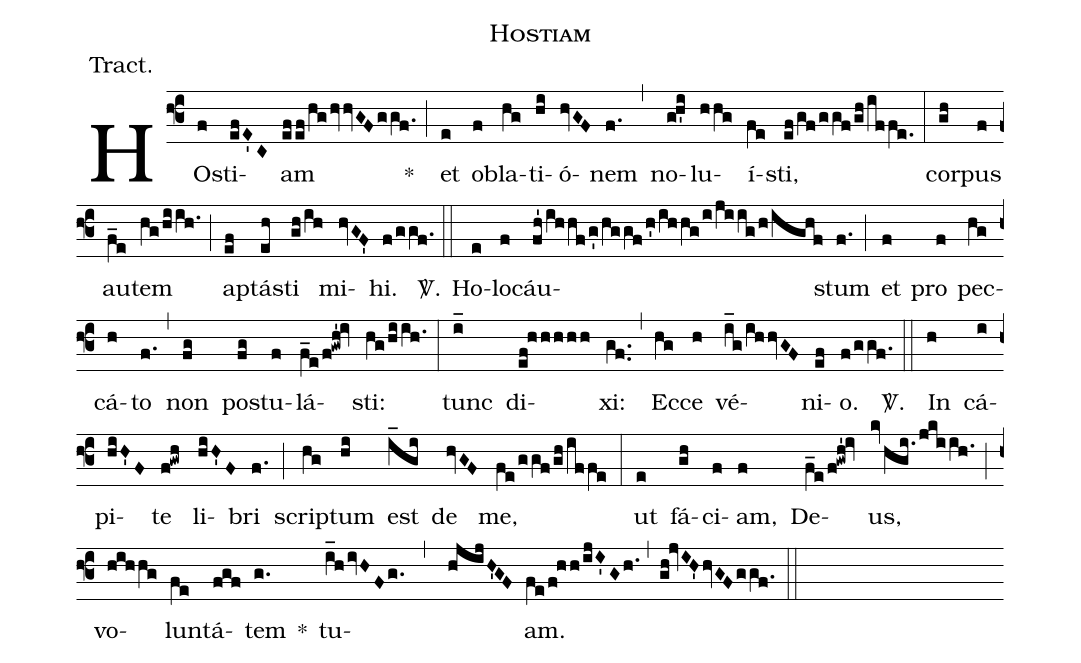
name:Hostiam;
annotation:Tract.;
mode:2;
office-part:Tract;
%%
(f3) HO(f)sti(efE'C)am(ef/ef/hghvvGFggf.) *(;) et(e) ob(f)la(hg)ti(hi)ó(hvGF)nem(f.) (,) no(g!h'i)lu(hhg)í(fe)sti,(ef/gf/ggf/gh/iffe.) (:) cor(gh)pus(f) au(f_e)tem(hg/hi/ih.) (;) ap(ef)tás(eh)ti(gh/ih) mi(hvGF')hi.(f/ggf.) <sp>V/</sp>.(::) Ho(e)lo(f)cáu(fh'/ihhf/g'/hggf/h'/ihhg/i/jiig/h/ighf)stum(f.) (;) et(f) pro(f) pec(hg)cá(h)to(f.) (,) non(fg) po(fg)stu(f)lá(f_e/f!gwh'!iv)sti:(hg/hi/ih.) (:) tunc(i_) di(ef!hh/hhh)xi:(gf..) (,) Ec(hg)ce(h) vé(i_g/ihhvGF)ni(ef)o.(f/ggf.) <sp>V/</sp>.(::) In(h) cá(i)pi(hiH'F)te(f!gwh) li(hiH'F)bri(f.) (;) scrip(hg)tum(hi) est(i_gi) de(hvGF) me,(fe/ggf/gh/iffe) (:) ut(e) fá(gh)ci(f)am,(f) De(f_e/f!gwh'!iv)us,(kvhgi./jkiih.) (;) vo(hihhg)lun(fe)tá(fgf)tem(g.) *() tu(i_h/ivHFg. , hjijH'GF)am.(fe/f!hh/ijI'Gh.) (,) (gh!jvIH'hvGFggf.) (::)
